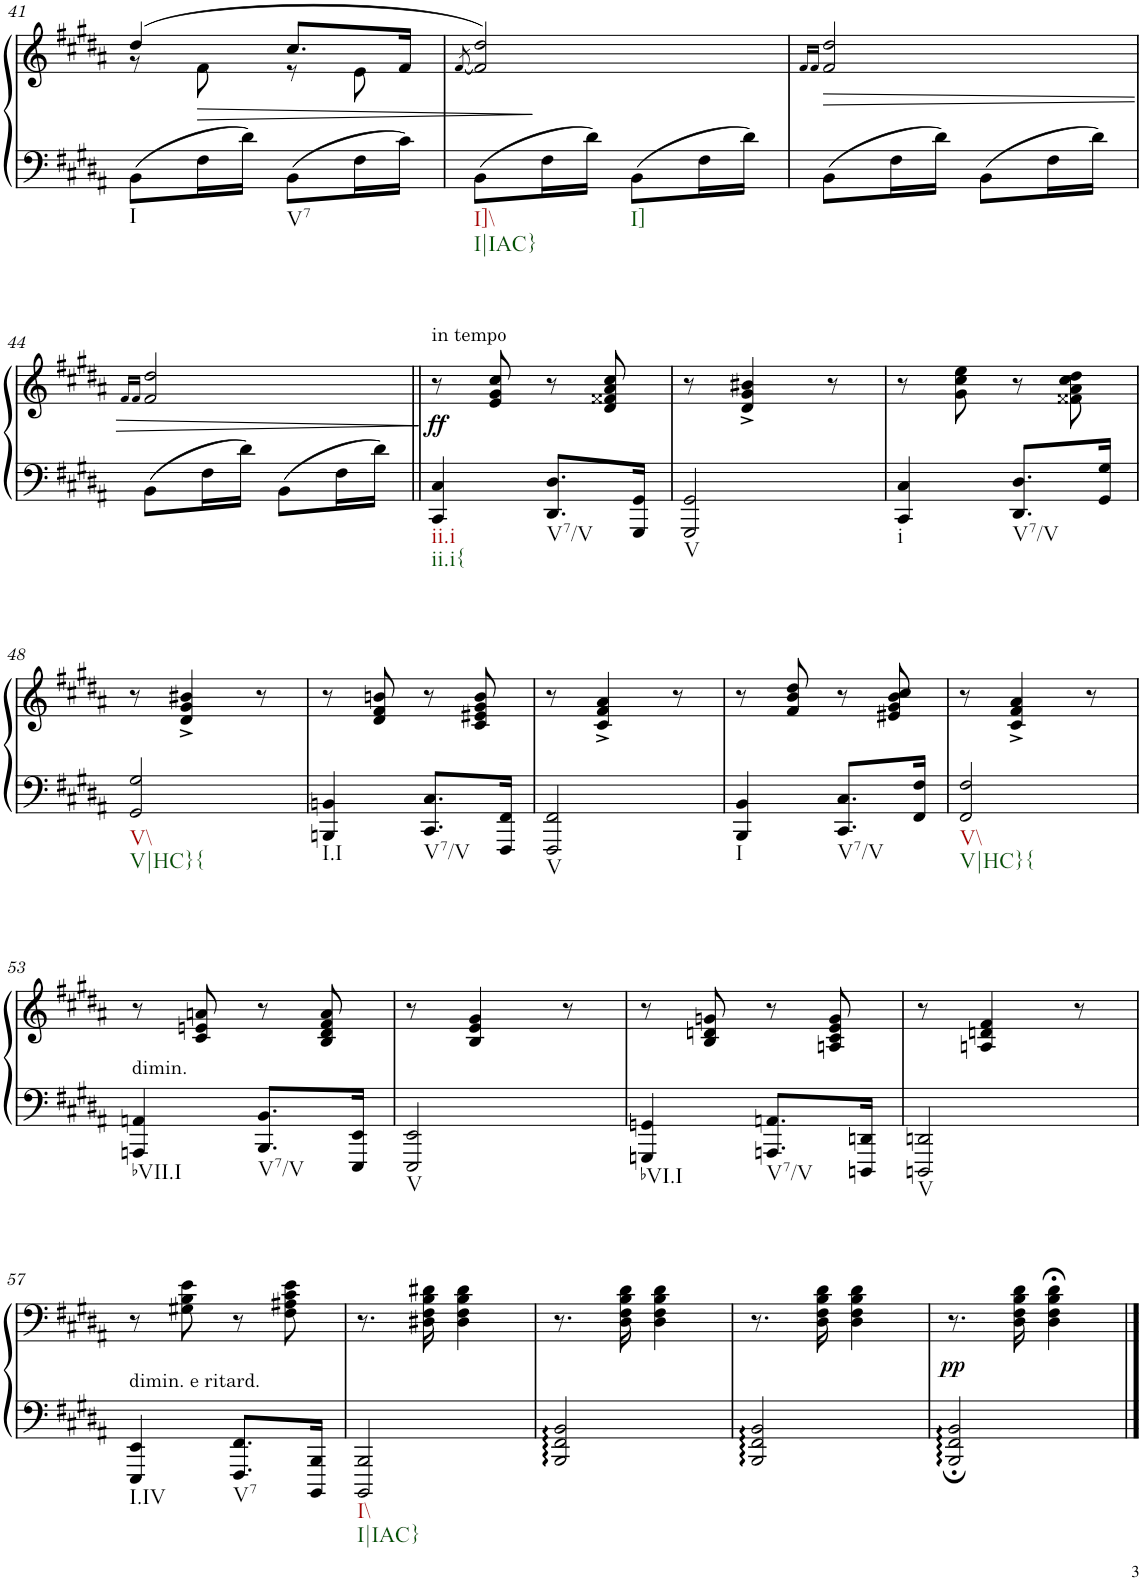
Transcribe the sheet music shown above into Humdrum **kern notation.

**kern	**kern	**dynam
*part1	*part1	*part1
*staff2	*staff1	*staff1/2
*I"Piano	*	*
*I'Pno.	*	*
!!LO:PB:g=z
*clefF4	*clefG2	*
*k[f#c#g#d#a#]	*k[f#c#g#d#a#]	*
*M2/4	*M2/4	*
=41	=41	=41
*	*^	*
!LO:TX:b:t=I	!	!	!
8BB\L	(4dd#/	8r	.
16F#\L	.	8f#\	.
16d#\JJ	.	.	.
!LO:TX:b:t=V7	!	!	!
8BB\L	8.cc#/L	8r	.
16F#\L	.	8e\	.
16c#\JJ	16f#/Jk	.	.
*	*v	*v	*
=42	=42	=42
.	[8qf#/	.
!LO:TX:b:t=I]\\	!	!
!LO:TX:b:t=I|IAC}	!	!
8BB\L	2f#/] 2dd#/)	.
16F#\L	.	.
16d#\JJ	.	.
!LO:TX:b:t=I]	!	!
8BB\L	.	.
16F#\L	.	.
16d#\JJ	.	.
=43	=43	=43
.	16qf#/LL	.
.	16qf#/JJ_	.
8BB\L	2f#/ 2dd#/	.
16F#\L	.	.
16d#\JJ	.	.
8BB\L	.	.
16F#\L	.	.
16d#\JJ	.	.
!!LO:LB:g=z
=44	=44	=44
.	16qf#/LL	.
.	16qf#/JJ_	.
8BB\L	2f#/ 2dd#/	.
16F#\L	.	.
16d#\JJ	.	.
8BB\L	.	.
16F#\L	.	.
16d#\JJ	.	.
=45||	=45||	=45||
!	!LO:TX:a:t=in tempo	!
!LO:TX:b:t=ii.i	!	!
!LO:TX:b:t=ii.i{	!	!
!	!	!LO:DY:b
4CC#/ 4C#/	8r	ff
.	8e/ 8g#/ 8cc#/	.
!LO:TX:b:t=V7/V	!	!
8.DD#/ 8.D#/L	8r	.
.	8d#/ 8f##X/ 8a#/ 8cc#/	.
16GGG#/ 16GG#/Jk	.	.
=46	=46	=46
!LO:TX:b:t=V	!	!
2GGG#/ 2GG#/	8r	.
.	4d#/^ 4g#/^ 4b#X/^	.
.	8r	.
=47	=47	=47
!LO:TX:b:t=i	!	!
4CC#/ 4C#/	8r	.
.	8g#\ 8cc#\ 8ee\	.
!LO:TX:b:t=V7/V	!	!
8.DD#/ 8.D#/L	8r	.
.	8f##X\ 8a#\ 8cc#\ 8dd#\	.
16GG#/ 16G#/Jk	.	.
!!LO:LB:g=z
=48	=48	=48
!LO:TX:b:t=V\\	!	!
!LO:TX:b:t=V|HC}{	!	!
2GG#/ 2G#/	8r	.
.	4d#/^ 4g#/^ 4b#X/^	.
.	8r	.
=49	=49	=49
!LO:TX:b:t=I.I	!	!
4BBBn/ 4BBn/	8r	.
.	8d#/ 8f#/ 8bn/	.
!LO:TX:b:t=V7/V	!	!
8.CC#/ 8.C#/L	8r	.
.	8c#/ 8e#X/ 8g#/ 8b/	.
16FFF#/ 16FF#/Jk	.	.
=50	=50	=50
!LO:TX:b:t=V	!	!
2FFF#/ 2FF#/	8r	.
.	4c#/^ 4f#/^ 4a#/^	.
.	8r	.
=51	=51	=51
!LO:TX:b:t=I	!	!
4BBB/ 4BB/	8r	.
.	8f#/ 8b/ 8dd#/	.
!LO:TX:b:t=V7/V	!	!
8.CC#/ 8.C#/L	8r	.
.	8e#X/ 8g#/ 8b/ 8cc#/	.
16FF#/ 16F#/Jk	.	.
=52	=52	=52
!LO:TX:b:t=V\\	!	!
!LO:TX:b:t=V|HC}{	!	!
2FF#/ 2F#/	8r	.
.	4c#/^ 4f#/^ 4a#/^	.
.	8r	.
!!LO:LB:g=z
=53	=53	=53
!	!LO:TX:b:t=dimin.	!
!LO:TX:b:t=bVII.I	!	!
4AAAn/ 4AAn/	8r	.
.	8c#/ 8en/ 8an/	.
!LO:TX:b:t=V7/V	!	!
8.BBB/ 8.BB/L	8r	.
.	8B/ 8d#/ 8f#/ 8a/	.
16EEE/ 16EE/Jk	.	.
=54	=54	=54
!LO:TX:b:t=V	!	!
2EEE/ 2EE/	8r	.
.	4B/ 4e/ 4g#/	.
.	8r	.
=55	=55	=55
!LO:TX:b:t=bVI.I	!	!
4GGGn/ 4GGn/	8r	.
.	8B/ 8dn/ 8gn/	.
!LO:TX:b:t=V7/V	!	!
8.AAAn/ 8.AAn/L	8r	.
.	8An/ 8c#/ 8e/ 8g/	.
16DDDn/ 16DDn/Jk	.	.
=56	=56	=56
!LO:TX:b:t=V	!	!
2DDDn/ 2DDn/	8r	.
.	4An/ 4dn/ 4f#/	.
.	8r	.
!!LO:LB:g=z
=57	=57	=57
!	!LO:TX:b:t=dimin. e ritard.	!
!LO:TX:b:t=I.IV	!	!
4EEE/ 4EE/	8r	.
.	8G#X\ 8B\ 8e\	.
!LO:TX:b:t=V7	!	!
8.FFF#/ 8.FF#/L	8r	.
.	8F#\ 8A#X\ 8c#\ 8e\	.
16BBBB/ 16BBB/Jk	.	.
=58	=58	=58
!LO:TX:b:t=I\\	!	!
!LO:TX:b:t=I|IAC}	!	!
2BBBB/ 2BBB/	8.r	.
.	16D#X\ 16F#\ 16B\ 16d#X\	.
.	4D#\ 4F#\ 4B\ 4d#\	.
=59	=59	=59
2BBB/:: 2FF#/:: 2BB/::	8.r	.
.	16D#\ 16F#\ 16B\ 16d#\	.
.	4D#\ 4F#\ 4B\ 4d#\	.
=60	=60	=60
2BBB/:: 2FF#/:: 2BB/::	8.r	.
.	16D#\ 16F#\ 16B\ 16d#\	.
.	4D#\ 4F#\ 4B\ 4d#\	.
=61	=61	=61
!	!	!LO:DY:b
2BBB/::; 2FF#/::; 2BB/::;	8.r	pp
.	16D#\ 16F#\ 16B\ 16d#\	.
.	4D#\;< 4F#\;< 4B\;< 4d#\;<	.
==	==	==
*-	*-	*-
